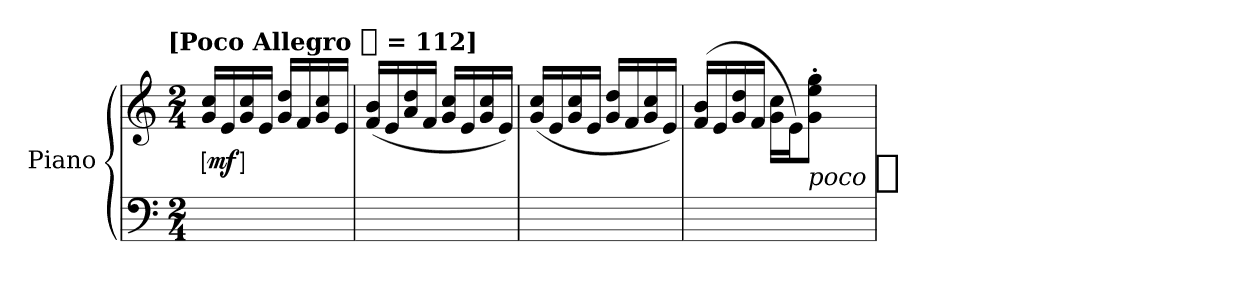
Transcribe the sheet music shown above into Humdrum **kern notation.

**kern	**kern	**dynam
*part1	*part1	*part1
*staff2	*staff1	*staff1/2
*I"Piano	*	*
*I'Pno.	*	*
*clefF4	*clefG2	*
*k[]	*k[]	*
*C:	*C:	*
!!LO:TX:omd:t=[Poco Allegro [quarter] = 112]
*M2/4	*M2/4	*
*MM112	*MM112	*
=1	=1	=1
!	!	!LO:DY:ed=brack
16ryy	16g 16ccLL	mf
16ryy	16e	.
16ryy	16g 16cc	.
16ryy	16eJJ	.
16ryy	16g 16ddLL	.
16ryy	16f	.
16ryy	16g 16cc	.
16ryy	16eiJJ	.
=2	=2	=2
16ryy	(16f 16bLL	.
16ryy	16e	.
16ryy	16a 16dd	.
16ryy	16fJJ	.
16ryy	16g 16ccLL	.
16ryy	16e	.
16ryy	16g 16cc	.
16ryy	16eJJ)	.
=3	=3	=3
16ryy	(16g 16ccLL	.
16ryy	16e	.
16ryy	16g 16cc	.
16ryy	16eJJ	.
16ryy	16g 16ddLL	.
16ryy	16f	.
16ryy	16g 16cc	.
16ryy	16eJJ)	.
=4	=4	=4
16ryy	(16f 16bLL	.
16ryy	16e	.
16ryy	16g 16dd	.
16ryy	16fJJ	.
16ryy	16g 16ccLL	.
16ryy	16eJ)	.
!	!	!LO:DY:t=poco %s
8ryy	8g' 8ee' 8gg'J	f
=	=	=
*-	*-	*-
